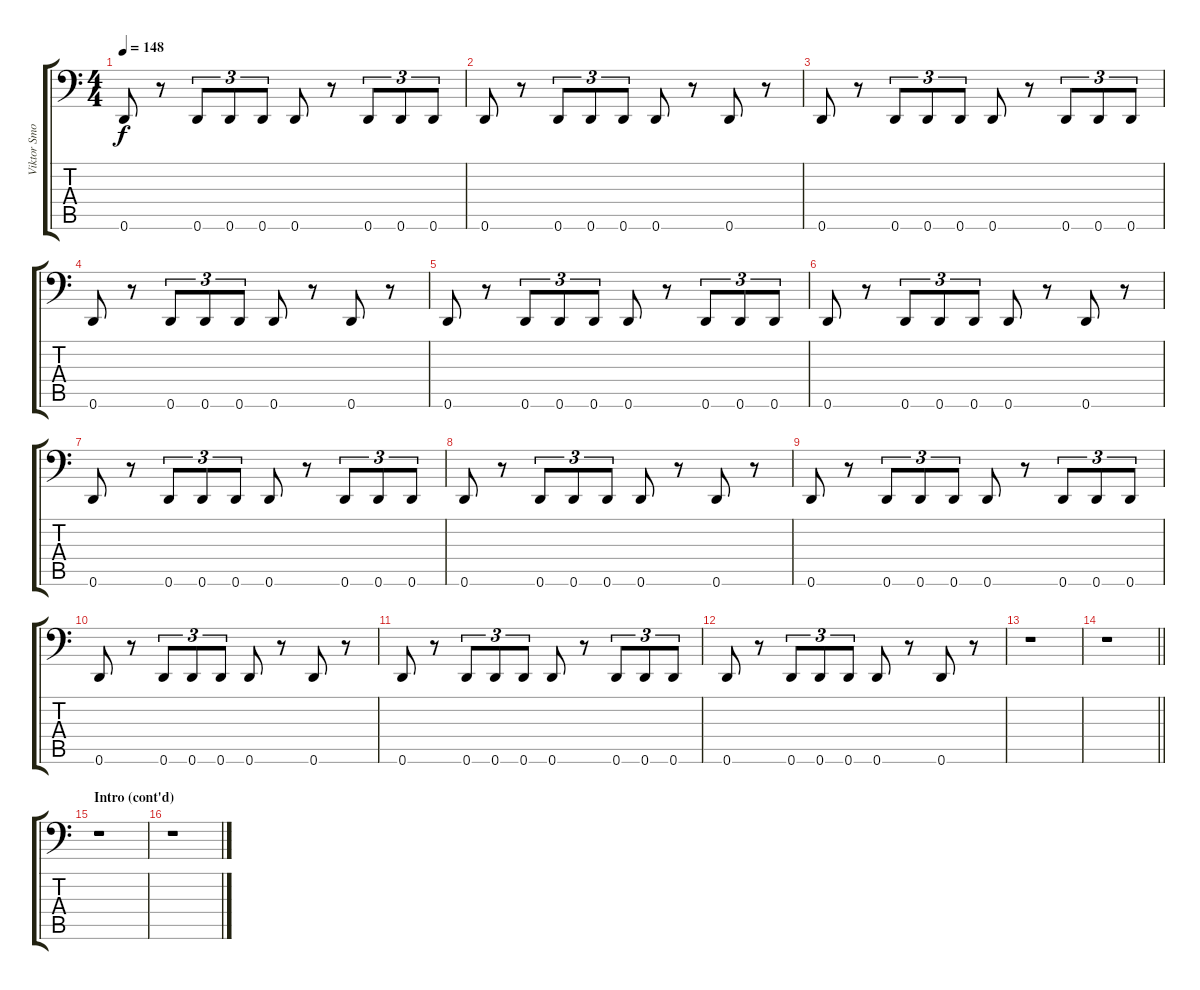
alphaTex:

\track ("Viktor Smolski (Add. 1)" "Viktor Smo") {instrument distortionguitar}
\staff {score tabs}
\tuning (D3 A2 F2 C2 G1 D1) {hide}
\ts (4 4)
\tempo 148
\clef f4
\ks c
0.6.8{dy f} r.8 0.6.8{tu (3 2)} 0.6.8{tu (3 2)} 0.6.8{tu (3 2)} 0.6.8 r.8 0.6.8{tu (3 2)} 0.6.8{tu (3 2)} 0.6.8{tu (3 2)} |
0.6.8 r.8 0.6.8{tu (3 2)} 0.6.8{tu (3 2)} 0.6.8{tu (3 2)} 0.6.8 r.8 0.6.8 r.8 |
0.6.8 r.8 0.6.8{tu (3 2)} 0.6.8{tu (3 2)} 0.6.8{tu (3 2)} 0.6.8 r.8 0.6.8{tu (3 2)} 0.6.8{tu (3 2)} 0.6.8{tu (3 2)} |
0.6.8 r.8 0.6.8{tu (3 2)} 0.6.8{tu (3 2)} 0.6.8{tu (3 2)} 0.6.8 r.8 0.6.8 r.8 |
0.6.8 r.8 0.6.8{tu (3 2)} 0.6.8{tu (3 2)} 0.6.8{tu (3 2)} 0.6.8 r.8 0.6.8{tu (3 2)} 0.6.8{tu (3 2)} 0.6.8{tu (3 2)} |
0.6.8 r.8 0.6.8{tu (3 2)} 0.6.8{tu (3 2)} 0.6.8{tu (3 2)} 0.6.8 r.8 0.6.8 r.8 |
0.6.8 r.8 0.6.8{tu (3 2)} 0.6.8{tu (3 2)} 0.6.8{tu (3 2)} 0.6.8 r.8 0.6.8{tu (3 2)} 0.6.8{tu (3 2)} 0.6.8{tu (3 2)} |
0.6.8 r.8 0.6.8{tu (3 2)} 0.6.8{tu (3 2)} 0.6.8{tu (3 2)} 0.6.8 r.8 0.6.8 r.8 |
0.6.8 r.8 0.6.8{tu (3 2)} 0.6.8{tu (3 2)} 0.6.8{tu (3 2)} 0.6.8 r.8 0.6.8{tu (3 2)} 0.6.8{tu (3 2)} 0.6.8{tu (3 2)} |
0.6.8 r.8 0.6.8{tu (3 2)} 0.6.8{tu (3 2)} 0.6.8{tu (3 2)} 0.6.8 r.8 0.6.8 r.8 |
0.6.8 r.8 0.6.8{tu (3 2)} 0.6.8{tu (3 2)} 0.6.8{tu (3 2)} 0.6.8 r.8 0.6.8{tu (3 2)} 0.6.8{tu (3 2)} 0.6.8{tu (3 2)} |
0.6.8 r.8 0.6.8{tu (3 2)} 0.6.8{tu (3 2)} 0.6.8{tu (3 2)} 0.6.8 r.8 0.6.8 r.8 |
r.1 |
\barLineRight lightlight
r.1 |
\section ("" "Intro (cont'd)")
r.1 |
r.1
